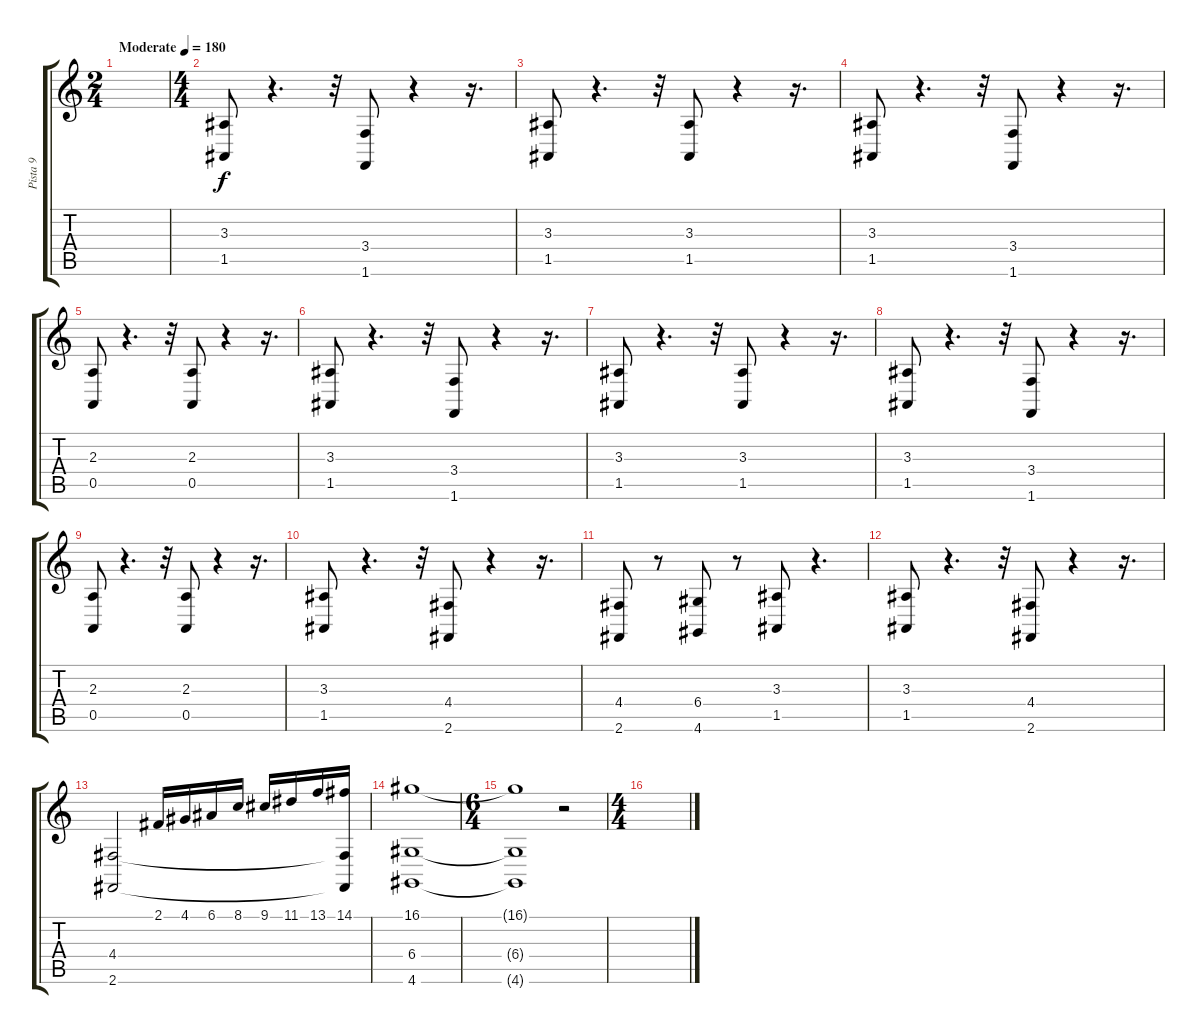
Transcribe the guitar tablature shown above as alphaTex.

\track ("Pista 9" "Pista 9") {instrument stringensemble1}
\staff {score tabs}
\tuning (E4 B3 G3 D3 A2 E2) {hide}
\ts (2 4)
\tempo (180 "Moderate")
\clef g2
\ks c
|
\ts (4 4)
(3.3 1.5).8 r.4{d} r.32 (3.4 1.6).8 r.4 r.16{d} |
(3.3 1.5).8 r.4{d} r.32 (3.3 1.5).8 r.4 r.16{d} |
(3.3 1.5).8 r.4{d} r.32 (3.4 1.6).8 r.4 r.16{d} |
(2.3 0.5).8 r.4{d} r.32 (2.3 0.5).8 r.4 r.16{d} |
(3.3 1.5).8 r.4{d} r.32 (3.4 1.6).8 r.4 r.16{d} |
(3.3 1.5).8 r.4{d} r.32 (3.3 1.5).8 r.4 r.16{d} |
(3.3 1.5).8 r.4{d} r.32 (3.4 1.6).8 r.4 r.16{d} |
(2.3 0.5).8 r.4{d} r.32 (2.3 0.5).8 r.4 r.16{d} |
(3.3 1.5).8 r.4{d} r.32 (4.4 2.6).8 r.4 r.16{d} |
(4.4 2.6).8 r.8 (6.4 4.6).8 r.8 (3.3 1.5).8 r.4{d} |
(3.3 1.5).8 r.4{d} r.32 (4.4 2.6).8 r.4 r.16{d} |
(4.4 2.6).2 2.1.16 4.1.16 6.1.16 8.1.16 9.1.16 11.1.16 13.1.16 (14.1 4.4{t} 2.6{t}).16 |
(16.1 6.4 4.6).1 |
\ts (6 4)
(16.1{t} 6.4{t} 4.6{t}).1 r.2 |
\ts (4 4)
